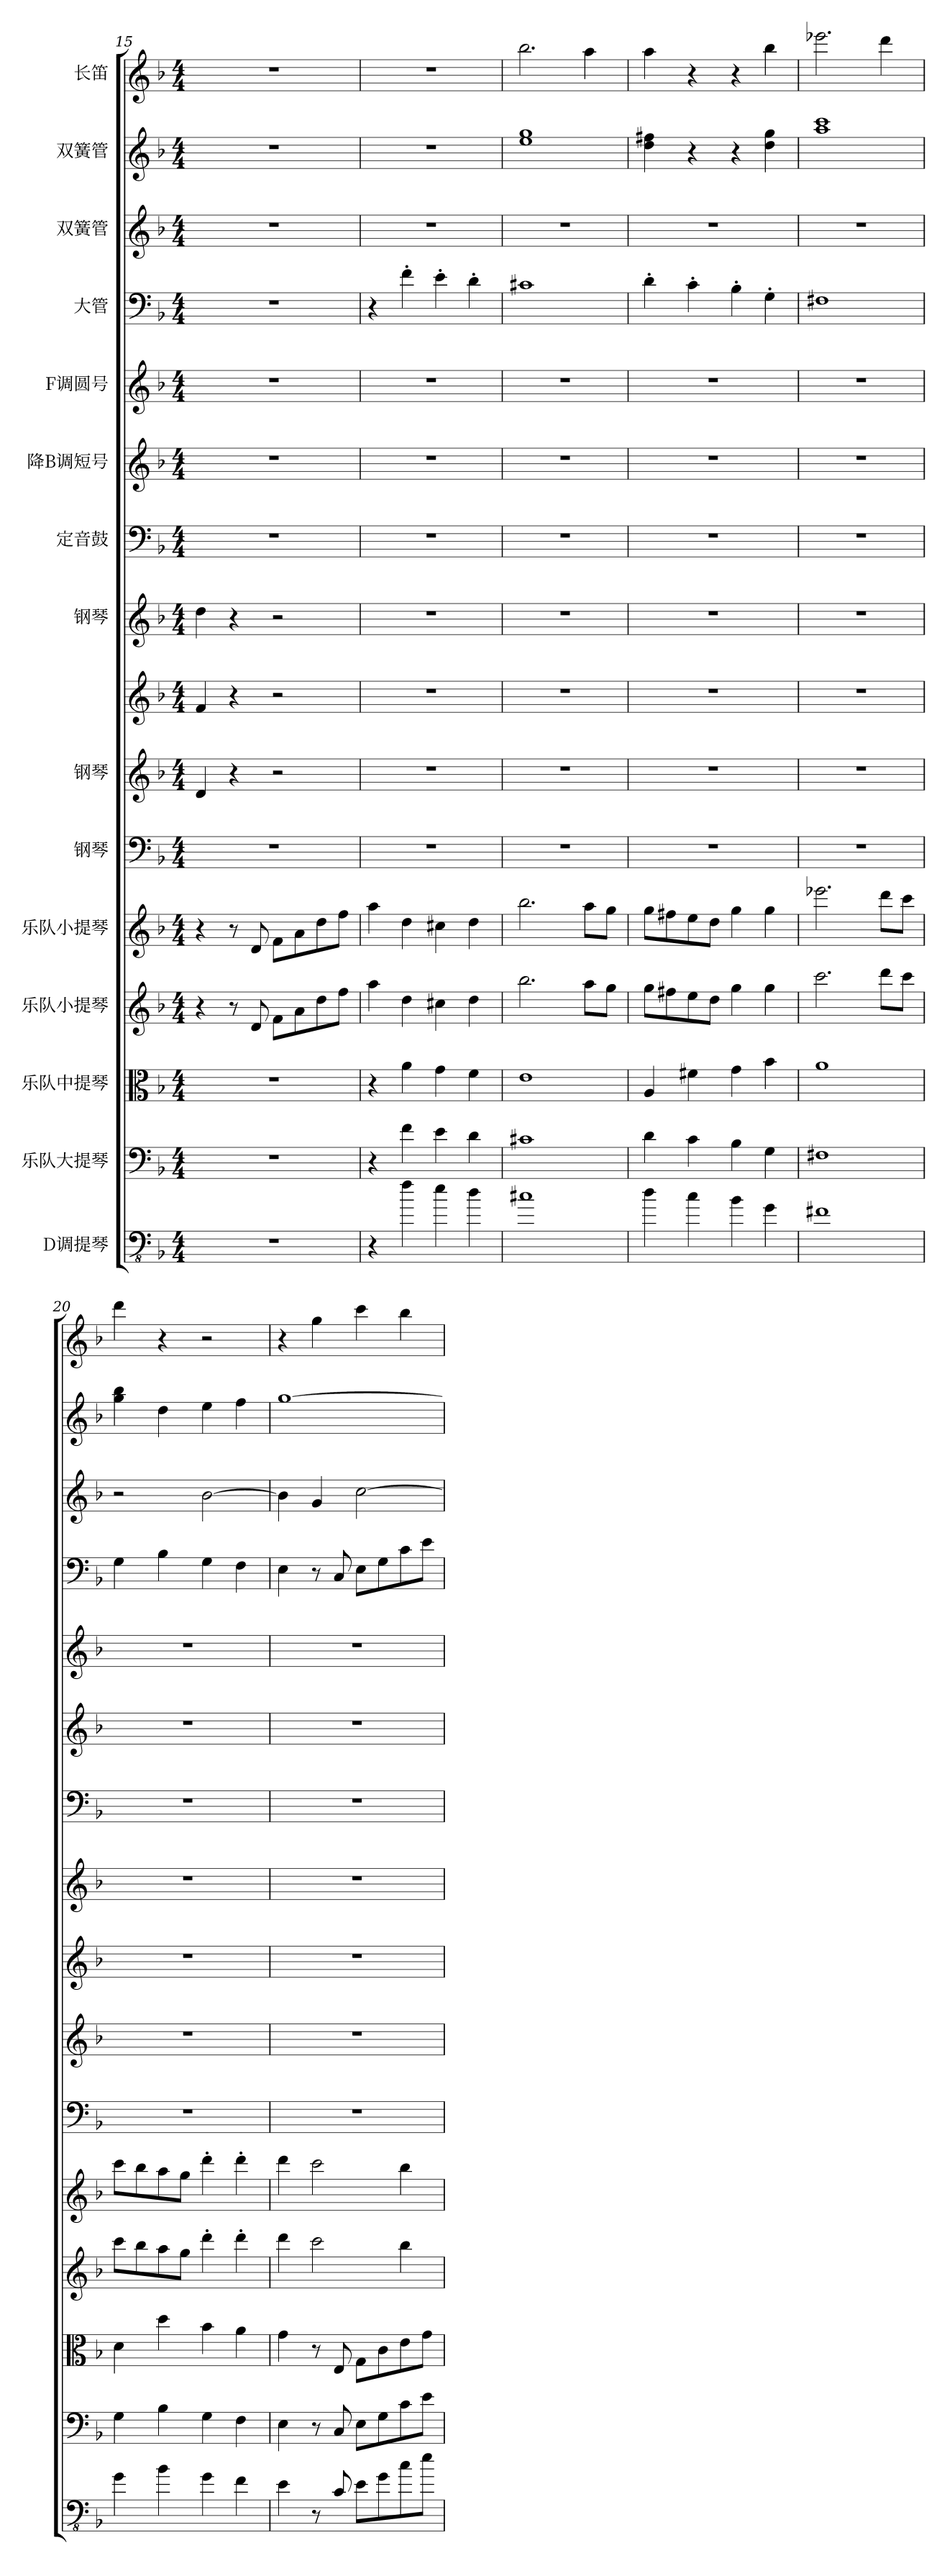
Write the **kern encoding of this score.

**kern	**kern	**kern	**kern	**kern	**kern	**kern	**kern	**kern	**kern	**kern	**kern	**kern	**kern	**kern	**kern
*part15	*part14	*part13	*part12	*part11	*part10	*part9	*part9	*part8	*part7	*part6	*part5	*part4	*part3	*part2	*part1
*staff16	*staff15	*staff14	*staff13	*staff12	*staff11	*staff10	*staff9	*staff8	*staff7	*staff6	*staff5	*staff4	*staff3	*staff2	*staff1
*I"D调提琴	*I"乐队大提琴	*I"乐队中提琴	*I"乐队小提琴	*I"乐队小提琴	*I"钢琴	*I"钢琴	*	*I"钢琴	*I"定音鼓	*I"降B调短号	*I"F调圆号	*I"大管	*I"双簧管	*I"双簧管	*I"长笛
*clefFv4	*clefF4	*clefC3	*clefG2	*clefG2	*clefF4	*clefG2	*clefG2	*clefG2	*clefF4	*clefG2	*clefG2	*clefF4	*clefG2	*clefG2	*clefG2
*ITrd7c12	*	*	*	*	*	*	*	*	*	*ITrd1c2	*ITrd4c7	*	*	*	*
*k[b-]	*k[b-]	*k[b-]	*k[b-]	*k[b-]	*k[b-]	*k[b-]	*k[b-]	*k[b-]	*k[b-]	*k[b-e-a-]	*k[b-e-]	*k[b-]	*k[b-]	*k[b-]	*k[b-]
*M4/4	*M4/4	*M4/4	*M4/4	*M4/4	*M4/4	*M4/4	*M4/4	*M4/4	*M4/4	*M4/4	*M4/4	*M4/4	*M4/4	*M4/4	*M4/4
=15	=15	=15	=15	=15	=15	=15	=15	=15	=15	=15	=15	=15	=15	=15	=15
1r	1r	1r	4r	4r	1r	4d/	4f/	4dd\	1r	1r	1r	1r	1r	1r	1r
.	.	.	8r	8r	.	4r	4r	4r	.	.	.	.	.	.	.
.	.	.	8d/	8d/	.	.	.	.	.	.	.	.	.	.	.
.	.	.	8f\L	8f\L	.	2r	2r	2r	.	.	.	.	.	.	.
.	.	.	8a\	8a\	.	.	.	.	.	.	.	.	.	.	.
.	.	.	8dd\	8dd\	.	.	.	.	.	.	.	.	.	.	.
.	.	.	8ff\J	8ff\J	.	.	.	.	.	.	.	.	.	.	.
!!LO:PB:g=z
=16	=16	=16	=16	=16	=16	=16	=16	=16	=16	=16	=16	=16	=16	=16	=16
4r	4r	4r	4aa\	4aa\	1r	1r	1r	1r	1r	1r	1r	4r	1r	1r	1r
4F\	4f\	4a\	4dd\	4dd\	.	.	.	.	.	.	.	4f'\	.	.	.
4E\	4e\	4g\	4cc#X\	4cc#X\	.	.	.	.	.	.	.	4e'\	.	.	.
4D\	4d\	4f\	4dd\	4dd\	.	.	.	.	.	.	.	4d'\	.	.	.
=17	=17	=17	=17	=17	=17	=17	=17	=17	=17	=17	=17	=17	=17	=17	=17
1C#X	1c#X	1e	2.bb-\	2.bb-\	1r	1r	1r	1r	1r	1r	1r	1c#X	1r	1ee 1gg	2.bb-\
.	.	.	8aa\L	8aa\L	.	.	.	.	.	.	.	.	.	.	4aa\
.	.	.	8gg\J	8gg\J	.	.	.	.	.	.	.	.	.	.	.
=18	=18	=18	=18	=18	=18	=18	=18	=18	=18	=18	=18	=18	=18	=18	=18
4D\	4d\	4A/	8gg\L	8gg\L	1r	1r	1r	1r	1r	1r	1r	4d'\	1r	4dd\ 4ff#X\	4aa\
.	.	.	8ff#X\	8ff#X\	.	.	.	.	.	.	.	.	.	.	.
4C\	4c\	4f#X\	8ee\	8ee\	.	.	.	.	.	.	.	4c'\	.	4r	4r
.	.	.	8dd\J	8dd\J	.	.	.	.	.	.	.	.	.	.	.
4BB-\	4B-\	4g\	4gg\	4gg\	.	.	.	.	.	.	.	4B-'\	.	4r	4r
4GG\	4G\	4b-\	4gg\	4gg\	.	.	.	.	.	.	.	4G'\	.	4dd\ 4gg\	4bb-\
=19	=19	=19	=19	=19	=19	=19	=19	=19	=19	=19	=19	=19	=19	=19	=19
1FF#X	1F#X	1a	2.ccc\	2.eee-X\	1r	1r	1r	1r	1r	1r	1r	1F#X	1r	1aa 1ccc	2.eee-X\
.	.	.	8ddd\L	8ddd\L	.	.	.	.	.	.	.	.	.	.	4ddd\
.	.	.	8ccc\J	8ccc\J	.	.	.	.	.	.	.	.	.	.	.
=20	=20	=20	=20	=20	=20	=20	=20	=20	=20	=20	=20	=20	=20	=20	=20
4GG\	4G\	4d\	8ccc\L	8ccc\L	1r	1r	1r	1r	1r	1r	1r	4G\	2r	4gg\ 4bb-\	4ddd\
.	.	.	8bb-\	8bb-\	.	.	.	.	.	.	.	.	.	.	.
4BB-\	4B-\	4dd\	8aa\	8aa\	.	.	.	.	.	.	.	4B-\	.	4dd\	4r
.	.	.	8gg\J	8gg\J	.	.	.	.	.	.	.	.	.	.	.
4GG\	4G\	4b-\	4ddd'\	4ddd'\	.	.	.	.	.	.	.	4G\	[2b-\	4ee\	2r
4FF\	4F\	4a\	4ddd'\	4ddd'\	.	.	.	.	.	.	.	4F\	.	4ff\	.
=21	=21	=21	=21	=21	=21	=21	=21	=21	=21	=21	=21	=21	=21	=21	=21
4EE\	4E\	4g\	4ddd\	4ddd\	1r	1r	1r	1r	1r	1r	1r	4E\	4b-\]	[1gg	4r
8r	8r	8r	2ccc\	2ccc\	.	.	.	.	.	.	.	8r	4g/	.	4gg\
8CC/	8C/	8E/	.	.	.	.	.	.	.	.	.	8C/	.	.	.
8EE\L	8E\L	8G\L	.	.	.	.	.	.	.	.	.	8E\L	[2cc\	.	4ccc\
8GG\	8G\	8c\	.	.	.	.	.	.	.	.	.	8G\	.	.	.
8C\	8c\	8e\	4bb-\	4bb-\	.	.	.	.	.	.	.	8c\	.	.	4bb-\
8E\J	8e\J	8g\J	.	.	.	.	.	.	.	.	.	8e\J	.	.	.
=	=	=	=	=	=	=	=	=	=	=	=	=	=	=	=
*-	*-	*-	*-	*-	*-	*-	*-	*-	*-	*-	*-	*-	*-	*-	*-
